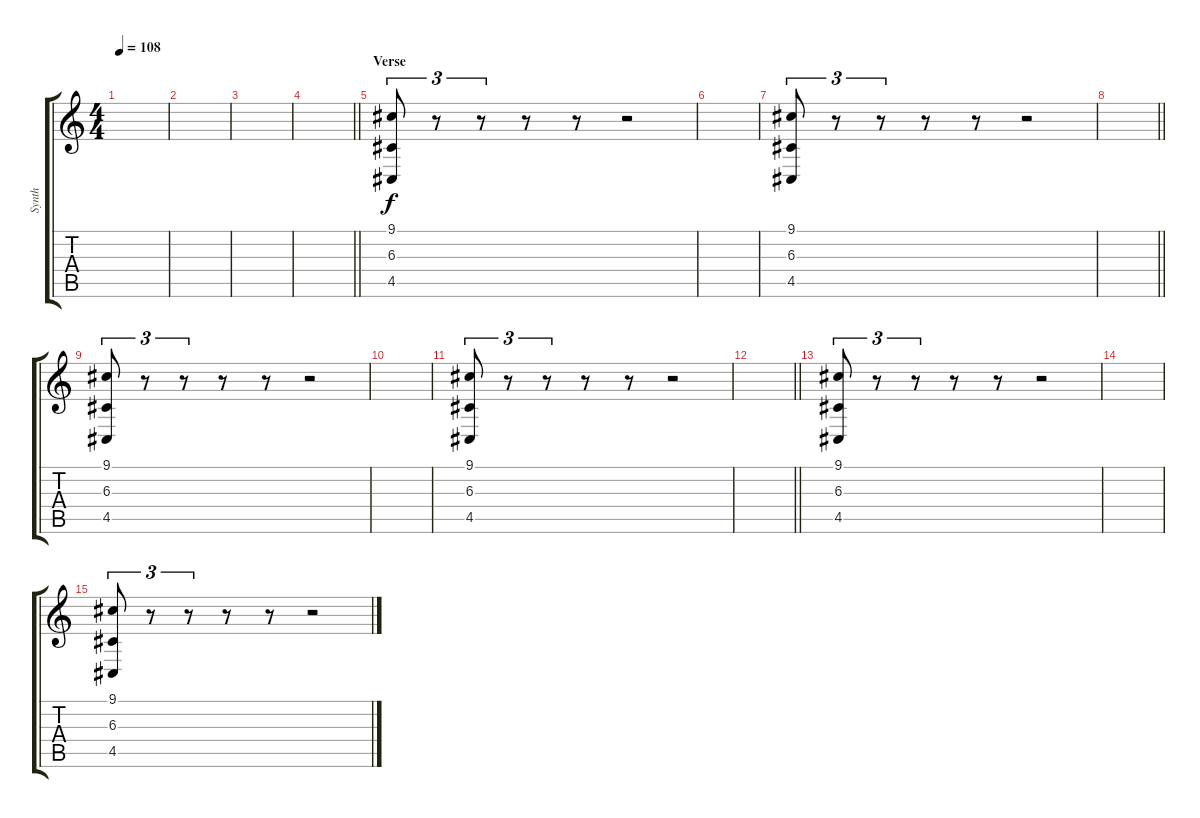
\track ("Synth" "Synth") {instrument lead2sawtooth}
\staff {score tabs}
\tuning (E4 B3 G3 D3 A2 D2) {hide}
\ts (4 4)
\tempo 108
\clef g2
\ks c
|
|
|
\barLineRight lightlight
|
\section ("" "Verse")
(9.1 6.3 4.5).8{tu (3 2)} r.8{tu (3 2)} r.8{tu (3 2)} r.8 r.8 r.2 |
|
(9.1 6.3 4.5).8{tu (3 2)} r.8{tu (3 2)} r.8{tu (3 2)} r.8 r.8 r.2 |
\barLineRight lightlight
|
(9.1 6.3 4.5).8{tu (3 2)} r.8{tu (3 2)} r.8{tu (3 2)} r.8 r.8 r.2 |
|
(9.1 6.3 4.5).8{tu (3 2)} r.8{tu (3 2)} r.8{tu (3 2)} r.8 r.8 r.2 |
\barLineRight lightlight
|
\section ("" "")
(9.1 6.3 4.5).8{tu (3 2)} r.8{tu (3 2)} r.8{tu (3 2)} r.8 r.8 r.2 |
|
(9.1 6.3 4.5).8{tu (3 2)} r.8{tu (3 2)} r.8{tu (3 2)} r.8 r.8 r.2
